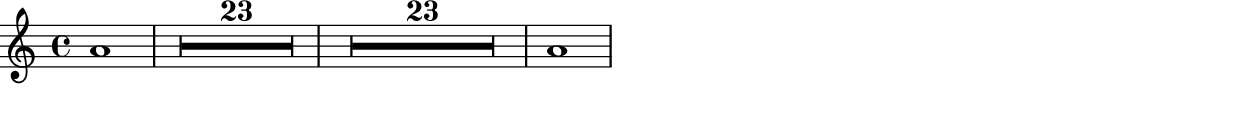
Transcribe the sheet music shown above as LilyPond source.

%% Generated by lilypond-book
%% Options: [exampleindent=10.16\mm,indent=0\mm,line-width=160\mm,paper-height=845.047\pt,paper-width=597.508\pt,papersize='(cons (* 597.508 pt) (* 845.047 pt)),quote]
\include "lilypond-book-preamble.ly"


% ****************************************************************
% Start cut-&-pastable-section
% ****************************************************************

#(ly:set-option 'eps-box-padding 3.000000)



\paper {
  #(set-paper-size '(cons (* 597.508 pt) (* 845.047 pt)))
  indent = 0\mm
  line-width = 160\mm
  % offset the left padding, also add 1mm as lilypond creates cropped
  % images with a little space on the right
  line-width = #(- line-width (* mm  3.000000) (* mm 1))
  line-width = 160\mm - 2.0 * 10.16\mm
  % offset the left padding, also add 1mm as lilypond creates cropped
  % images with a little space on the right
  line-width = #(- line-width (* mm  3.000000) (* mm 1))
}

\layout {
  
}




% ****************************************************************
% ly snippet:
% ****************************************************************
\sourcefileline 3331
\relative \compressMMRests {
  a'1
  R1*23
  % 休符バーの長さを増加させます
  \once \override MultiMeasureRest.minimum-length = #20
  R1*23
  a1
}


% ****************************************************************
% end ly snippet
% ****************************************************************
